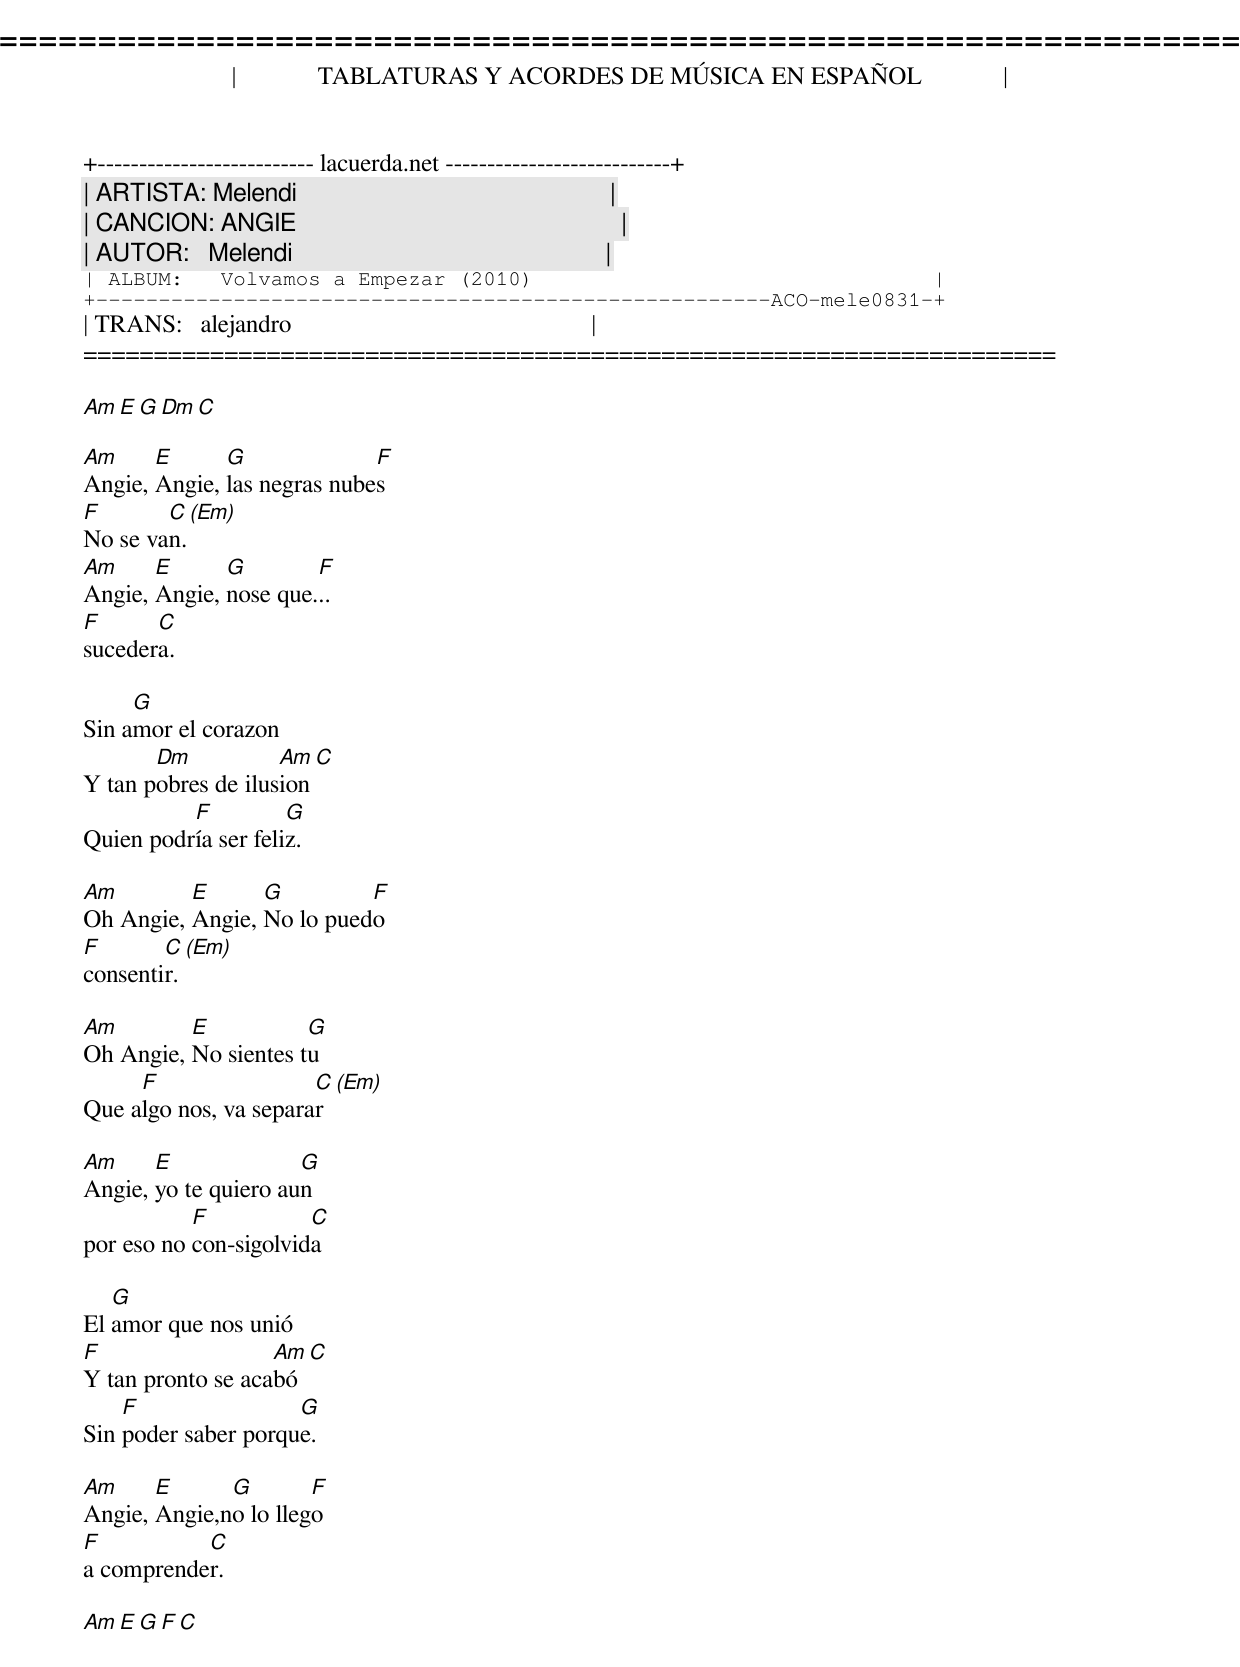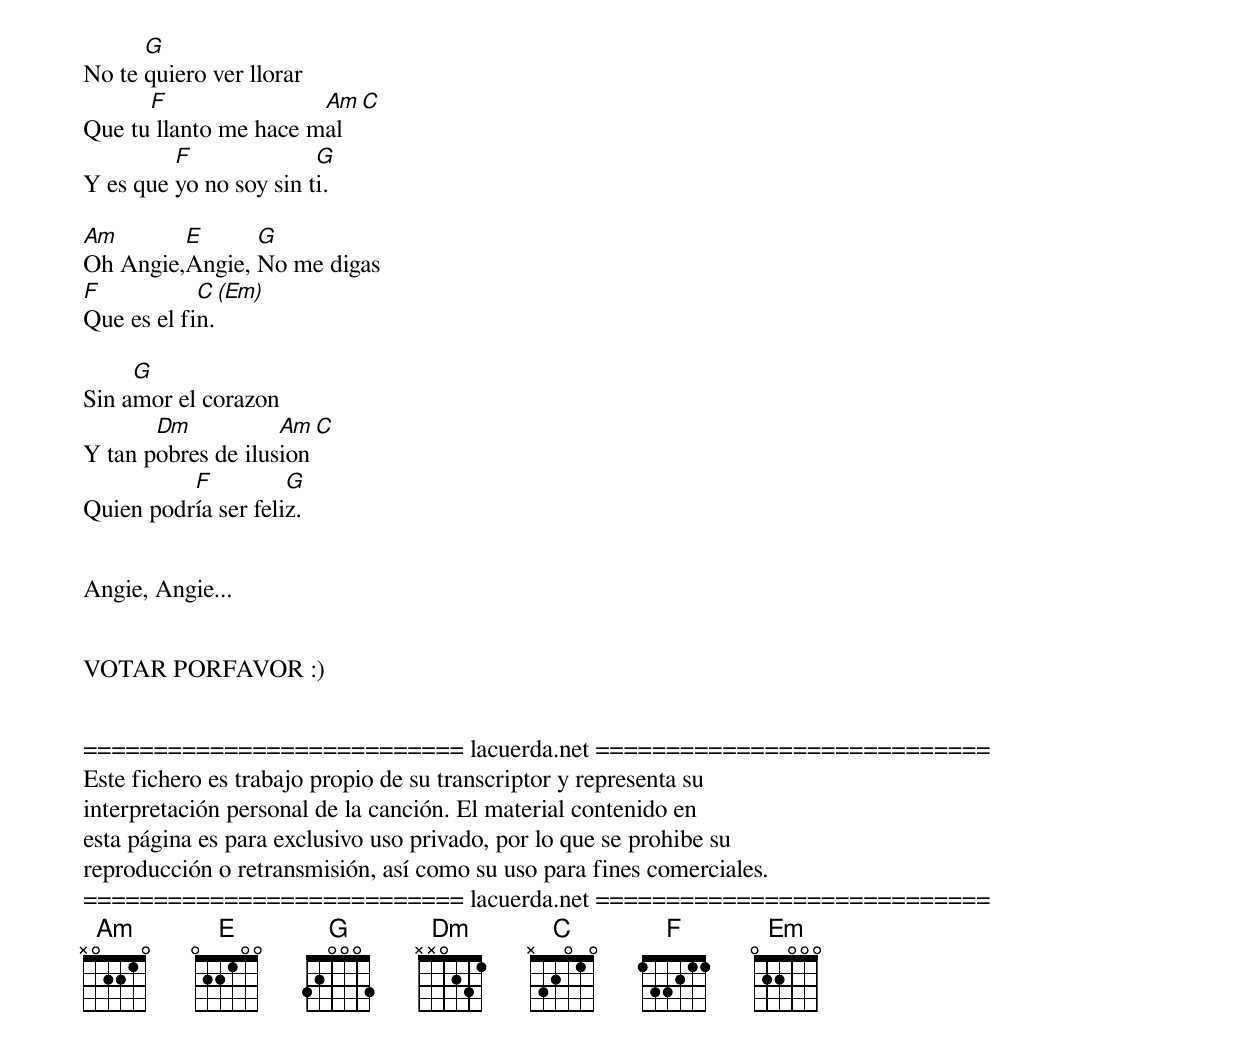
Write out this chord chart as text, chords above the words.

=====================================================================
|             TABLATURAS Y ACORDES DE MÚSICA EN ESPAÑOL             |
+-------------------------- lacuerda.net ---------------------------+
| ARTISTA: Melendi                                                  |
| CANCION: ANGIE                                                    |
| AUTOR:   Melendi                                                  |
| ALBUM:   Volvamos a Empezar (2010)                                |
+------------------------------------------------------ACO-mele0831-+
| TRANS:   alejandro                                                |
=====================================================================

Am  E  G  Dm  C

Am     E      G              F
Angie, Angie, las negras nubes
F       C        (Em)
No se van.
Am     E      G        F
Angie, Angie, nose que...
F      C
sucedera.

     G
Sin amor el corazon
       Dm           Am     C
Y tan pobres de ilusion
          F          G
Quien podría ser feliz.

Am        E      G         F
Oh Angie, Angie, No lo puedo
F       C      (Em)
consentir.

Am        E           G
Oh Angie, No sientes tu
     F                 C        (Em)
Que algo nos, va separar

Am     E              G
Angie, yo te quiero aun
           F           C
por eso no con-sigolvida

   G
El amor que nos unió
F                  Am      C
Y tan pronto se acabó
    F                G
Sin poder saber porque.

Am     E      G        F
Angie, Angie,no lo llego
F          C
a comprender.

Am    E  G  F  C

      G
No te quiero ver llorar
      F                Am       C
Que tu llanto me hace mal
         F              G
Y es que yo no soy sin ti.

Am       E      G
Oh Angie,Angie, No me digas
F           C        (Em)
Que es el fin.

     G
Sin amor el corazon
       Dm           Am     C
Y tan pobres de ilusion
          F          G
Quien podría ser feliz.


Angie, Angie...


VOTAR PORFAVOR :)


=========================== lacuerda.net ============================
Este fichero es trabajo propio de su transcriptor y representa su
interpretación personal de la canción. El material contenido en
esta página es para exclusivo uso privado, por lo que se prohibe su
reproducción o retransmisión, así como su uso para fines comerciales.
=========================== lacuerda.net ============================
